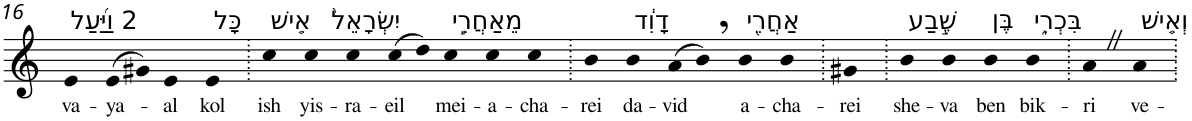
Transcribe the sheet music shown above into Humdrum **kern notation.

**kern	**text
*part1	*part1
*staff1	*staff1
*I"Piano	*
*I'Pno	*
!!LO:PB:g=z
*clefG2	*
*k[]	*
=16	=16
!LO:TX:a:t=2 וַיַּ֜עַל	!
!	!LO:LY:b
4e	va-
!	!LO:LY:b
(>8e	-ya-
8g#X)	.
!	!LO:LY:b
4e	-al
!LO:TX:a:t=כָּל	!
!	!LO:LY:b
4e	kol
=17.	=17.
!LO:TX:a:t=אִ֤ישׁ	!
!	!LO:LY:b
4cc	ish
!LO:TX:a:t=יִשְׂרָאֵל֙	!
!	!LO:LY:b
4cc	yis-
!	!LO:LY:b
4cc	-ra-
!	!LO:LY:b
(>8cc	-eil
8dd)	.
!LO:TX:a:t=מֵאַחֲרֵ֣י	!
!	!LO:LY:b
4cc	mei-
!	!LO:LY:b
4cc	-a-
!	!LO:LY:b
4cc	-cha-
=18.	=18.
!	!LO:LY:b
4b	-rei
!LO:TX:a:t=דָוִ֔ד	!
!	!LO:LY:b
4b	da-
!	!LO:LY:b
(>8a	-vid
8b,)	.
!LO:TX:a:t=אַחֲרֵ֖י	!
!	!LO:LY:b
4b	a-
!	!LO:LY:b
4b	-cha-
=19.	=19.
!	!LO:LY:b
4g#X	-rei
=20.	=20.
!LO:TX:a:t=שֶׁ֣בַע	!
!	!LO:LY:b
4b	she-
!	!LO:LY:b
4b	-va
!LO:TX:a:t=בֶּן	!
!	!LO:LY:b
4b	ben
!LO:TX:a:t=בִּכְרִ֑י	!
!	!LO:LY:b
4b	bik-
=21.	=21.
!	!LO:LY:b
4aZ	-ri
!LO:TX:a:t=וְאִ֤ישׁ	!
!	!LO:LY:b
4a	ve-
=.	=.
*-	*-
